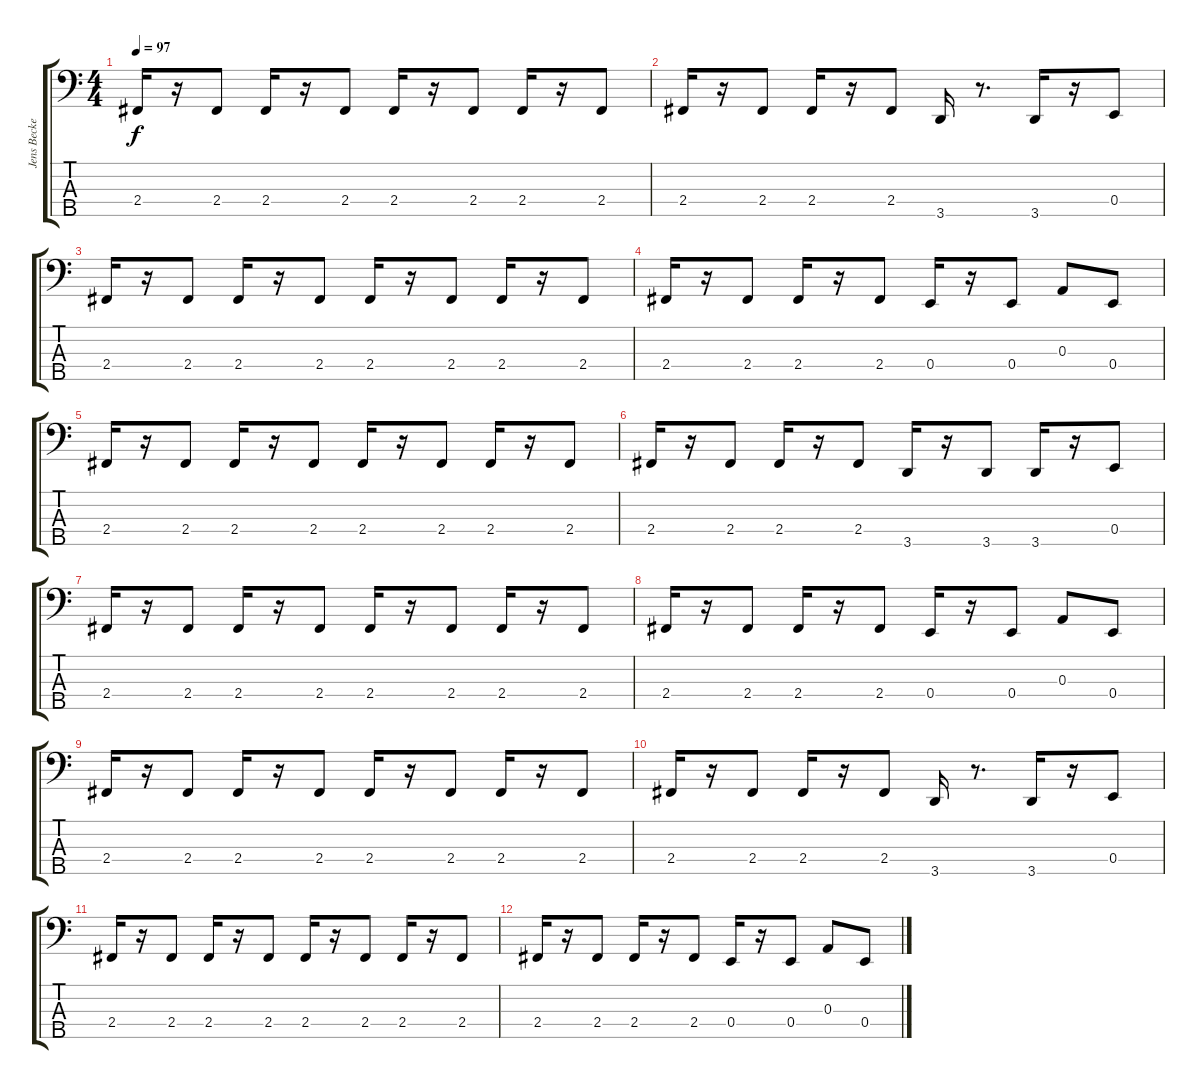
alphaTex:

\track ("Jens Becker" "Jens Becke") {instrument electricbassfinger}
\staff {score tabs}
\tuning (G2 D2 A1 E1 B0) {hide}
\ts (4 4)
\tempo 97
\clef f4
\ks c
2.4.16{dy f} r.16 2.4.8 2.4.16 r.16 2.4.8 2.4.16 r.16 2.4.8 2.4.16 r.16 2.4.8 |
2.4.16 r.16 2.4.8 2.4.16 r.16 2.4.8 3.5.16 r.8{d} 3.5.16 r.16 0.4.8 |
2.4.16 r.16 2.4.8 2.4.16 r.16 2.4.8 2.4.16 r.16 2.4.8 2.4.16 r.16 2.4.8 |
2.4.16 r.16 2.4.8 2.4.16 r.16 2.4.8 0.4.16 r.16 0.4.8 0.3.8 0.4.8 |
2.4.16 r.16 2.4.8 2.4.16 r.16 2.4.8 2.4.16 r.16 2.4.8 2.4.16 r.16 2.4.8 |
2.4.16 r.16 2.4.8 2.4.16 r.16 2.4.8 3.5.16 r.16 3.5.8 3.5.16 r.16 0.4.8 |
2.4.16 r.16 2.4.8 2.4.16 r.16 2.4.8 2.4.16 r.16 2.4.8 2.4.16 r.16 2.4.8 |
2.4.16 r.16 2.4.8 2.4.16 r.16 2.4.8 0.4.16 r.16 0.4.8 0.3.8 0.4.8 |
2.4.16 r.16 2.4.8 2.4.16 r.16 2.4.8 2.4.16 r.16 2.4.8 2.4.16 r.16 2.4.8 |
2.4.16 r.16 2.4.8 2.4.16 r.16 2.4.8 3.5.16 r.8{d} 3.5.16 r.16 0.4.8 |
2.4.16 r.16 2.4.8 2.4.16 r.16 2.4.8 2.4.16 r.16 2.4.8 2.4.16 r.16 2.4.8 |
2.4.16 r.16 2.4.8 2.4.16 r.16 2.4.8 0.4.16 r.16 0.4.8 0.3.8 0.4.8
